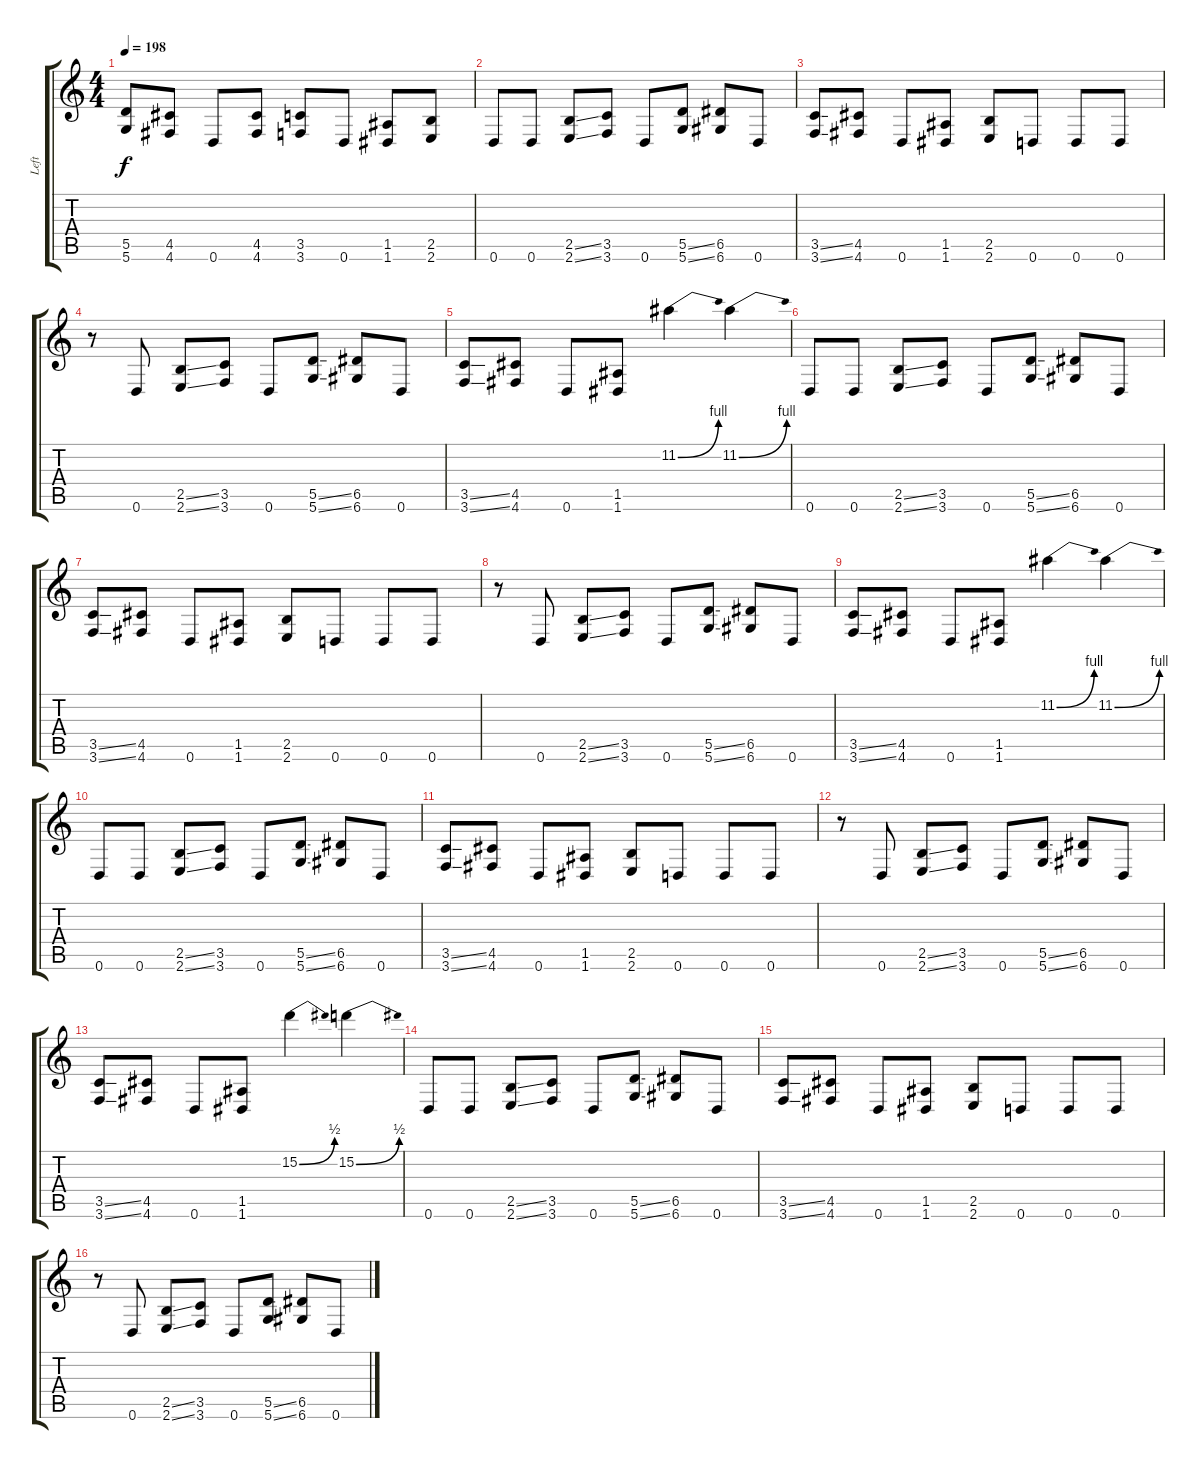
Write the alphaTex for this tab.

\track ("Left" "Left") {instrument distortionguitar}
\staff {score tabs}
\tuning (E4 B3 G3 D3 A2 D2) {hide}
\ts (4 4)
\tempo 198
\clef g2
\ks c
(5.5 5.6).8{dy f} (4.5 4.6).8 0.6.8 (4.5 4.6).8 (3.5 3.6).8 0.6.8 (1.5 1.6).8 (2.5 2.6).8 |
0.6.8 0.6.8 (2.5{ss} 2.6{ss}).8 (3.5 3.6).8 0.6.8 (5.5{ss} 5.6{ss}).8 (6.5 6.6).8 0.6.8 |
(3.5{ss} 3.6{ss}).8 (4.5 4.6).8 0.6.8 (1.5 1.6).8 (2.5 2.6).8 0.6.8 0.6.8 0.6.8 |
r.8 0.6.8 (2.5{ss} 2.6{ss}).8 (3.5 3.6).8 0.6.8 (5.5{ss} 5.6{ss}).8 (6.5 6.6).8 0.6.8 |
(3.5{ss} 3.6{ss}).8 (4.5 4.6).8 0.6.8 (1.5 1.6).8 11.2{be (bend 0 0 60 4)}.4 11.2{be (bend 0 0 60 4)}.4 |
0.6.8 0.6.8 (2.5{ss} 2.6{ss}).8 (3.5 3.6).8 0.6.8 (5.5{ss} 5.6{ss}).8 (6.5 6.6).8 0.6.8 |
(3.5{ss} 3.6{ss}).8 (4.5 4.6).8 0.6.8 (1.5 1.6).8 (2.5 2.6).8 0.6.8 0.6.8 0.6.8 |
r.8 0.6.8 (2.5{ss} 2.6{ss}).8 (3.5 3.6).8 0.6.8 (5.5{ss} 5.6{ss}).8 (6.5 6.6).8 0.6.8 |
(3.5{ss} 3.6{ss}).8 (4.5 4.6).8 0.6.8 (1.5 1.6).8 11.2{be (bend 0 0 60 4)}.4 11.2{be (bend 0 0 60 4)}.4 |
0.6.8 0.6.8 (2.5{ss} 2.6{ss}).8 (3.5 3.6).8 0.6.8 (5.5{ss} 5.6{ss}).8 (6.5 6.6).8 0.6.8 |
(3.5{ss} 3.6{ss}).8 (4.5 4.6).8 0.6.8 (1.5 1.6).8 (2.5 2.6).8 0.6.8 0.6.8 0.6.8 |
r.8 0.6.8 (2.5{ss} 2.6{ss}).8 (3.5 3.6).8 0.6.8 (5.5{ss} 5.6{ss}).8 (6.5 6.6).8 0.6.8 |
(3.5{ss} 3.6{ss}).8 (4.5 4.6).8 0.6.8 (1.5 1.6).8 15.2{be (bend 0 0 60 2)}.4 15.2{be (bend 0 0 60 2)}.4 |
0.6.8 0.6.8 (2.5{ss} 2.6{ss}).8 (3.5 3.6).8 0.6.8 (5.5{ss} 5.6{ss}).8 (6.5 6.6).8 0.6.8 |
(3.5{ss} 3.6{ss}).8 (4.5 4.6).8 0.6.8 (1.5 1.6).8 (2.5 2.6).8 0.6.8 0.6.8 0.6.8 |
r.8 0.6.8 (2.5{ss} 2.6{ss}).8 (3.5 3.6).8 0.6.8 (5.5{ss} 5.6{ss}).8 (6.5 6.6).8 0.6.8
